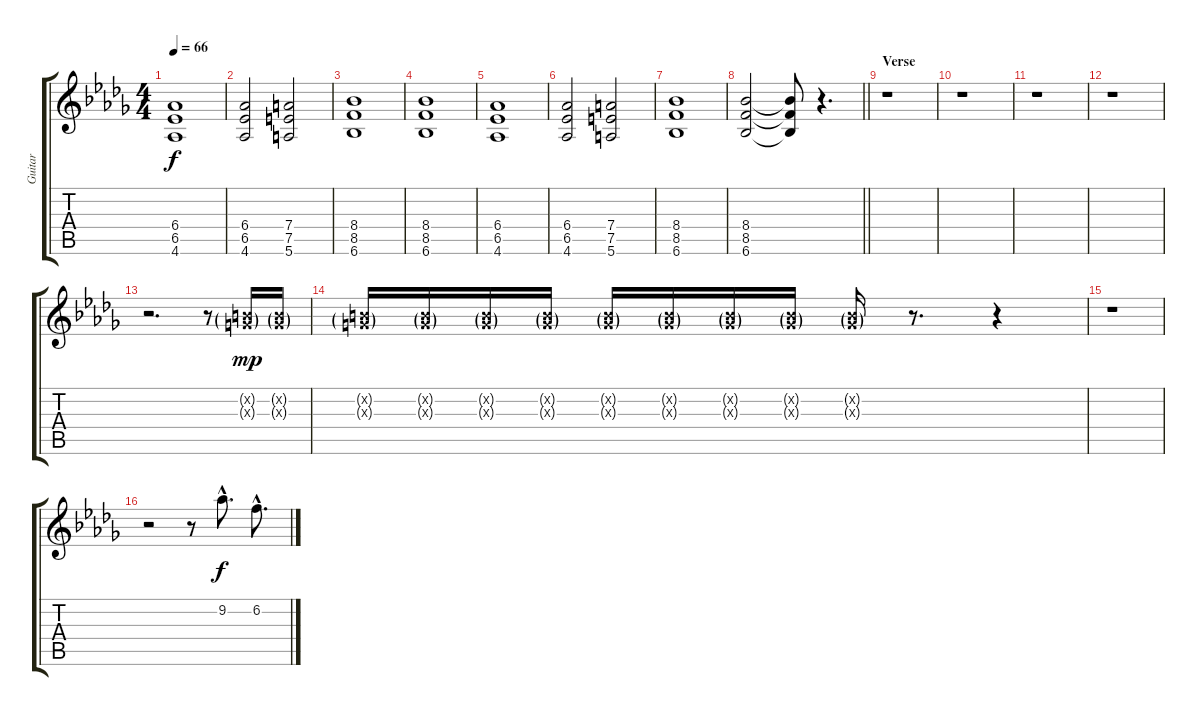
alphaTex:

\track ("Guitar" "Guitar") {instrument electricguitarclean}
\staff {score tabs}
\tuning (E4 B3 G3 D3 A2 E2) {hide}
\ts (4 4)
\tempo 66
\clef g2
\ks db
(6.4 6.5 4.6).1{dy f} |
(6.4 6.5 4.6).2 (7.4 7.5 5.6).2 |
(8.4 8.5 6.6).1 |
(8.4 8.5 6.6).1{volume 12} |
(6.4 6.5 4.6).1 |
(6.4 6.5 4.6).2 (7.4 7.5 5.6).2 |
(8.4 8.5 6.6).1 |
\barLineRight lightlight
(8.4 8.5 6.6).2 (8.4{t} 8.5{t} 6.6{t}).8 r.4{d} |
\section ("" "Verse")
r.1 |
r.1 |
r.1 |
r.1 |
r.2{d} r.8 (0.2{g x} 0.3{g x}).16{dy mp} (0.2{g x} 0.3{g x}).16 |
(0.2{g x} 0.3{g x}).16 (0.2{g x} 0.3{g x}).16 (0.2{g x} 0.3{g x}).16 (0.2{g x} 0.3{g x}).16 (0.2{g x} 0.3{g x}).16 (0.2{g x} 0.3{g x}).16 (0.2{g x} 0.3{g x}).16 (0.2{g x} 0.3{g x}).16 (0.2{g x} 0.3{g x}).16 r.8{d} r.4 |
r.1 |
r.2 r.8 9.2{hac}.8{d dy f} 6.2{hac}.8{d}
